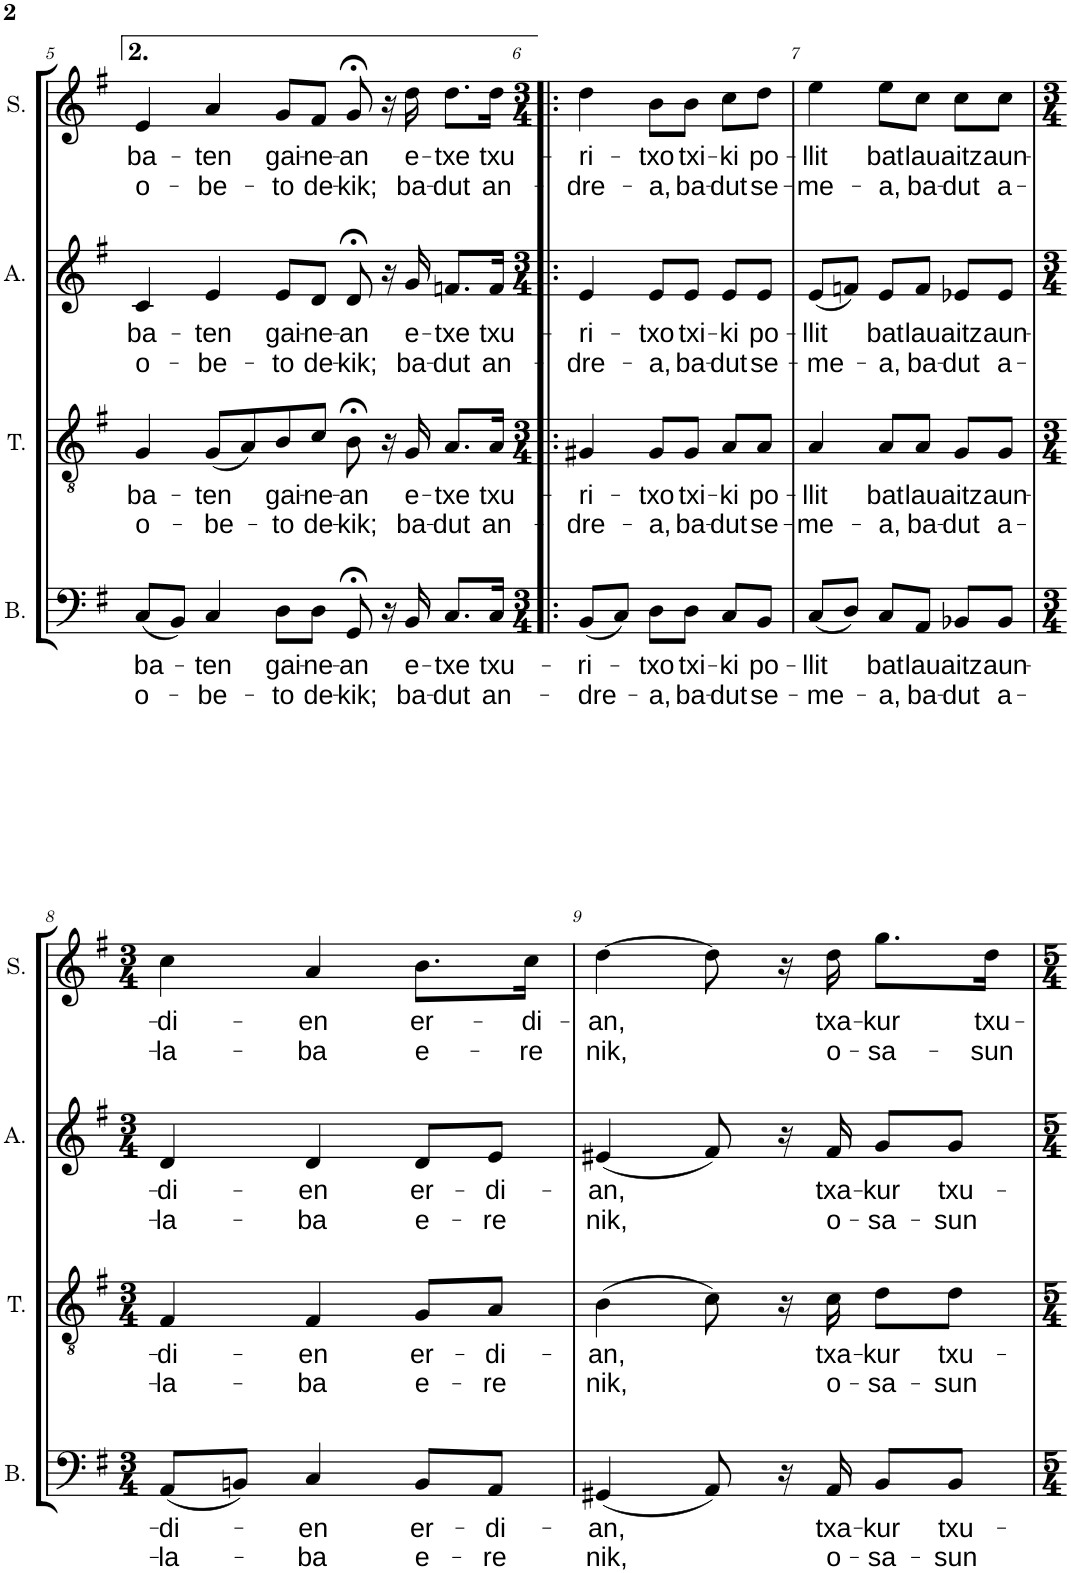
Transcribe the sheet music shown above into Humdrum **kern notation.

**kern	**text	**text	**kern	**text	**text	**kern	**text	**text	**kern	**text	**text
*part4	*part4	*part4	*part3	*part3	*part3	*part2	*part2	*part2	*part1	*part1	*part1
*staff4	*staff4	*staff4	*staff3	*staff3	*staff3	*staff2	*staff2	*staff2	*staff1	*staff1	*staff1
*I"Basse	*	*	*I"Ténor	*	*	*I"Alto	*	*	*I"Soprano	*	*
*I'B.	*	*	*I'T.	*	*	*I'A.	*	*	*I'S.	*	*
!!LO:PB:g=z
*clefF4	*	*	*clefGv2	*	*	*clefG2	*	*	*clefG2	*	*
*k[f#]	*	*	*k[f#]	*	*	*k[f#]	*	*	*k[f#]	*	*
*M5/4	*	*	*M5/4	*	*	*M5/4	*	*	*M5/4	*	*
=5	=5	=5	=5	=5	=5	=5	=5	=5	=5	=5	=5
!	!LO:LY:b	!LO:LY:b	!	!LO:LY:b	!LO:LY:b	!	!LO:LY:b	!LO:LY:b	!	!LO:LY:b	!LO:LY:b
(8C/L	ba-	o-	4G/	ba-	o-	4c/	ba-	o-	4e/	ba-	o-
8BB/J)	.	.	.	.	.	.	.	.	.	.	.
!	!LO:LY:b	!LO:LY:b	!	!LO:LY:b	!LO:LY:b	!	!LO:LY:b	!LO:LY:b	!	!LO:LY:b	!LO:LY:b
4C/	-ten	-be-	(8G/L	-ten	-be-	4e/	-ten	-be-	4a/	-ten	-be-
.	.	.	8A/)	.	.	.	.	.	.	.	.
!	!LO:LY:b	!LO:LY:b	!	!LO:LY:b	!LO:LY:b	!	!LO:LY:b	!LO:LY:b	!	!LO:LY:b	!LO:LY:b
8D\L	gai-	-to	8B/	gai-	-to	8e/L	gai-	-to	8g/L	gai-	-to
!	!LO:LY:b	!LO:LY:b	!	!LO:LY:b	!LO:LY:b	!	!LO:LY:b	!LO:LY:b	!	!LO:LY:b	!LO:LY:b
8D\J	-ne-	de-	8c/J	-ne-	de-	8d/J	-ne-	de-	8f#/J	-ne-	de-
!	!LO:LY:b	!LO:LY:b	!	!LO:LY:b	!LO:LY:b	!	!LO:LY:b	!LO:LY:b	!	!LO:LY:b	!LO:LY:b
8GG;</	-an	-kik;	8B;<\	-an	-kik;	8d;</	-an	-kik;	8g;</	-an	-kik;
16r	.	.	16r	.	.	16r	.	.	16r	.	.
!	!LO:LY:b	!LO:LY:b	!	!LO:LY:b	!LO:LY:b	!	!LO:LY:b	!LO:LY:b	!	!LO:LY:b	!LO:LY:b
16BB/	e-	ba-	16G/	e-	ba-	16g/	e-	ba-	16dd\	e-	ba-
!	!LO:LY:b	!LO:LY:b	!	!LO:LY:b	!LO:LY:b	!	!LO:LY:b	!LO:LY:b	!	!LO:LY:b	!LO:LY:b
8.C/L	-txe	-dut	8.A/L	-txe	-dut	8.fn/L	-txe	-dut	8.dd\L	-txe	-dut
!	!LO:LY:b	!LO:LY:b	!	!LO:LY:b	!LO:LY:b	!	!LO:LY:b	!LO:LY:b	!	!LO:LY:b	!LO:LY:b
16C/Jk	txu-	an-	16A/Jk	txu-	an-	16f/Jk	txu-	an-	16dd\Jk	txu-	an-
=6!|:	=6!|:	=6!|:	=6!|:	=6!|:	=6!|:	=6!|:	=6!|:	=6!|:	=6!|:	=6!|:	=6!|:
*M3/4	*	*	*M3/4	*	*	*M3/4	*	*	*M3/4	*	*
!	!LO:LY:b	!LO:LY:b	!	!LO:LY:b	!LO:LY:b	!	!LO:LY:b	!LO:LY:b	!	!LO:LY:b	!LO:LY:b
(8BB/L	-ri-	-dre-	4G#X/	-ri-	-dre-	4e/	-ri-	-dre-	4dd\	-ri-	-dre-
8C/J)	.	.	.	.	.	.	.	.	.	.	.
!	!LO:LY:b	!LO:LY:b	!	!LO:LY:b	!LO:LY:b	!	!LO:LY:b	!LO:LY:b	!	!LO:LY:b	!LO:LY:b
8D\L	-txo	-a,	8G#/L	-txo	-a,	8e/L	-txo	-a,	8b\L	-txo	-a,
!	!LO:LY:b	!LO:LY:b	!	!LO:LY:b	!LO:LY:b	!	!LO:LY:b	!LO:LY:b	!	!LO:LY:b	!LO:LY:b
8D\J	txi-	ba-	8G#/J	txi-	ba-	8e/J	txi-	ba-	8b\J	txi-	ba-
!	!LO:LY:b	!LO:LY:b	!	!LO:LY:b	!LO:LY:b	!	!LO:LY:b	!LO:LY:b	!	!LO:LY:b	!LO:LY:b
8C/L	-ki	-dut	8A/L	-ki	-dut	8e/L	-ki	-dut	8cc\L	-ki	-dut
!	!LO:LY:b	!LO:LY:b	!	!LO:LY:b	!LO:LY:b	!	!LO:LY:b	!LO:LY:b	!	!LO:LY:b	!LO:LY:b
8BB/J	po-	se-	8A/J	po-	se-	8e/J	po-	se-	8dd\J	po-	se-
=7	=7	=7	=7	=7	=7	=7	=7	=7	=7	=7	=7
!	!LO:LY:b	!LO:LY:b	!	!LO:LY:b	!LO:LY:b	!	!LO:LY:b	!LO:LY:b	!	!LO:LY:b	!LO:LY:b
(8C/L	-llit	-me-	4A/	-llit	-me-	(8e/L	-llit	-me-	4ee\	-llit	-me-
8D/J)	.	.	.	.	.	8fn/J)	.	.	.	.	.
!	!LO:LY:b	!LO:LY:b	!	!LO:LY:b	!LO:LY:b	!	!LO:LY:b	!LO:LY:b	!	!LO:LY:b	!LO:LY:b
8C/L	bat	-a,	8A/L	bat	-a,	8e/L	bat	-a,	8ee\L	bat	-a,
!	!LO:LY:b	!LO:LY:b	!	!LO:LY:b	!LO:LY:b	!	!LO:LY:b	!LO:LY:b	!	!LO:LY:b	!LO:LY:b
8AA/J	lau	ba-	8A/J	lau	ba-	8f/J	lau	ba-	8cc\J	lau	ba-
!	!LO:LY:b	!LO:LY:b	!	!LO:LY:b	!LO:LY:b	!	!LO:LY:b	!LO:LY:b	!	!LO:LY:b	!LO:LY:b
8BB-X/L	aitz	-dut	8G/L	aitz	-dut	8e-X/L	aitz	-dut	8cc\L	aitz	-dut
!	!LO:LY:b	!LO:LY:b	!	!LO:LY:b	!LO:LY:b	!	!LO:LY:b	!LO:LY:b	!	!LO:LY:b	!LO:LY:b
8BB-/J	aun-	a-	8G/J	aun-	a-	8e-/J	aun-	a-	8cc\J	aun-	a-
!!LO:LB:g=z
=8	=8	=8	=8	=8	=8	=8	=8	=8	=8	=8	=8
*M3/4	*	*	*M3/4	*	*	*M3/4	*	*	*M3/4	*	*
!	!LO:LY:b	!LO:LY:b	!	!LO:LY:b	!LO:LY:b	!	!LO:LY:b	!LO:LY:b	!	!LO:LY:b	!LO:LY:b
(8AA/L	-di-	-la-	4F#/	-di-	-la-	4d/	-di-	-la-	4cc\	-di-	-la-
8BBn/J)	.	.	.	.	.	.	.	.	.	.	.
!	!LO:LY:b	!LO:LY:b	!	!LO:LY:b	!LO:LY:b	!	!LO:LY:b	!LO:LY:b	!	!LO:LY:b	!LO:LY:b
4C/	-en	-ba	4F#/	-en	-ba	4d/	-en	-ba	4a/	-en	-ba
!	!LO:LY:b	!LO:LY:b	!	!LO:LY:b	!LO:LY:b	!	!LO:LY:b	!LO:LY:b	!	!LO:LY:b	!LO:LY:b
8BB/L	er-	e-	8G/L	er-	e-	8d/L	er-	e-	8.b\L	er-	e-
!	!LO:LY:b	!LO:LY:b	!	!LO:LY:b	!LO:LY:b	!	!LO:LY:b	!LO:LY:b	!	!	!
8AA/J	-di-	-re	8A/J	-di-	-re	8e/J	-di-	-re	.	.	.
!	!	!	!	!	!	!	!	!	!	!LO:LY:b	!LO:LY:b
.	.	.	.	.	.	.	.	.	16cc\Jk	-di-	-re
=9	=9	=9	=9	=9	=9	=9	=9	=9	=9	=9	=9
!	!LO:LY:b	!LO:LY:b	!	!LO:LY:b	!LO:LY:b	!	!LO:LY:b	!LO:LY:b	!	!LO:LY:b	!LO:LY:b
(4GG#X/	-an,	nik,	(4B\	-an,	nik,	(4e#X/	-an,	nik,	[4dd\	-an,	nik,
8AA/)	.	.	8c\)	.	.	8f#/)	.	.	8dd\]	.	.
16r	.	.	16r	.	.	16r	.	.	16r	.	.
!	!LO:LY:b	!LO:LY:b	!	!LO:LY:b	!LO:LY:b	!	!LO:LY:b	!LO:LY:b	!	!LO:LY:b	!LO:LY:b
16AA/	txa-	o-	16c\	txa-	o-	16f#/	txa-	o-	16dd\	txa-	o-
!	!LO:LY:b	!LO:LY:b	!	!LO:LY:b	!LO:LY:b	!	!LO:LY:b	!LO:LY:b	!	!LO:LY:b	!LO:LY:b
8BB/L	-kur	-sa-	8d\L	-kur	-sa-	8g/L	-kur	-sa-	8.gg\L	-kur	-sa-
!	!LO:LY:b	!LO:LY:b	!	!LO:LY:b	!LO:LY:b	!	!LO:LY:b	!LO:LY:b	!	!	!
8BB/J	txu-	-sun	8d\J	txu-	-sun	8g/J	txu-	-sun	.	.	.
!	!	!	!	!	!	!	!	!	!	!LO:LY:b	!LO:LY:b
.	.	.	.	.	.	.	.	.	16dd\Jk	txu-	-sun
=	=	=	=	=	=	=	=	=	=	=	=
*-	*-	*-	*-	*-	*-	*-	*-	*-	*-	*-	*-
